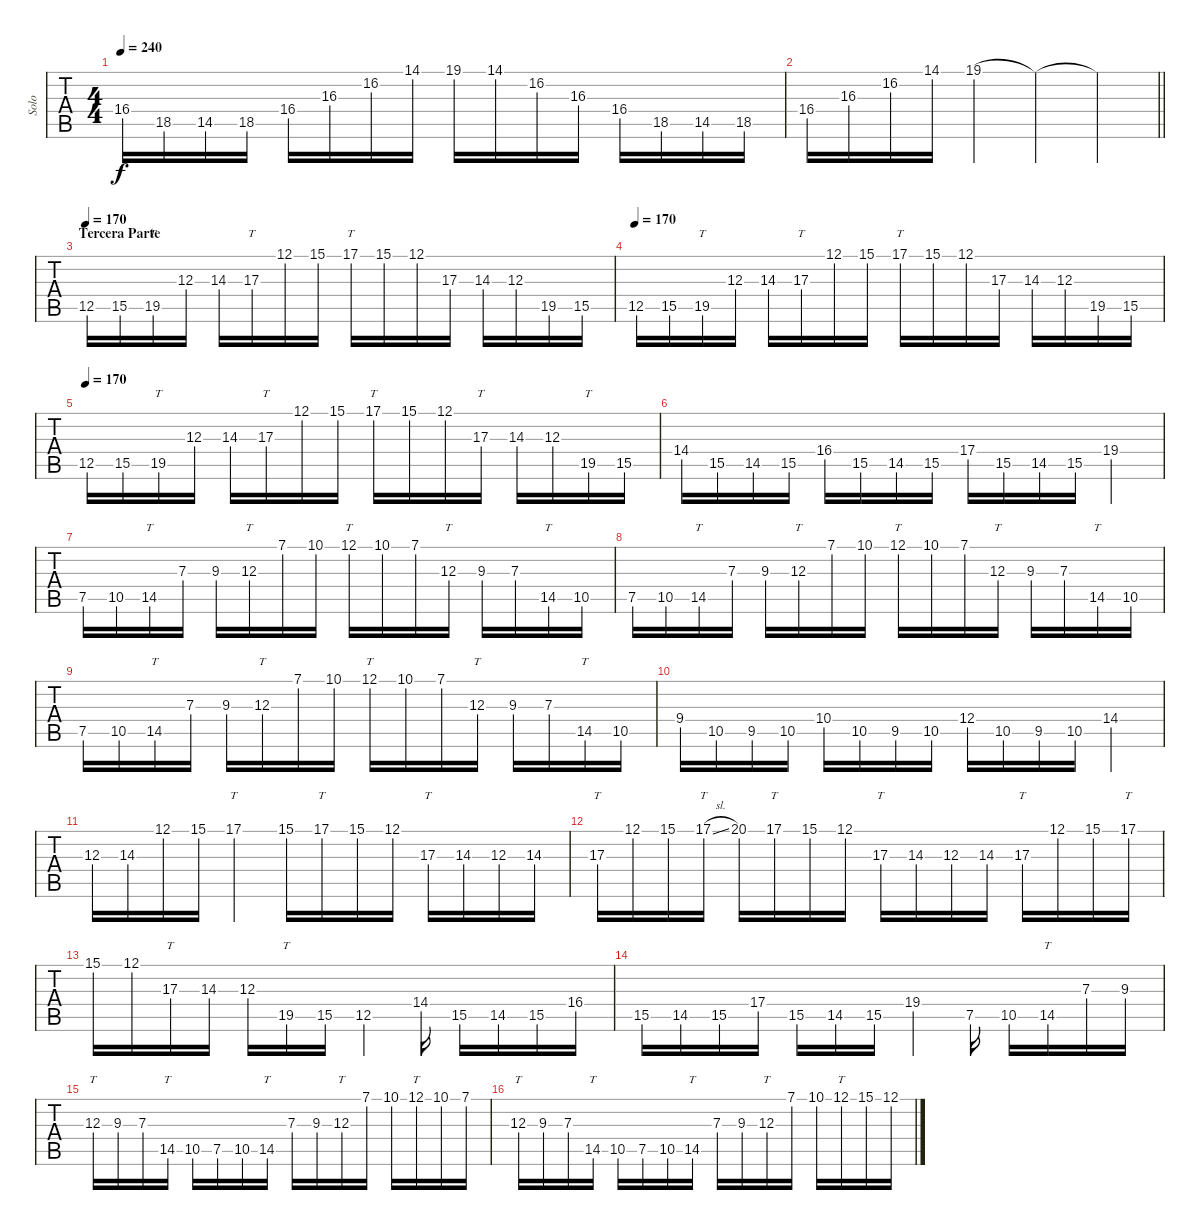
\track ("Solo" "Solo") {instrument distortionguitar}
\staff {tabs}
\tuning (E4 B3 G3 D3 A2 E2) {hide}
\ts (4 4)
\tempo 240
\clef g2
\ks c
16.4.16{dy f} 18.5.16 14.5.16 18.5.16 16.4.16 16.3.16 16.2.16 14.1.16 19.1.16 14.1.16 16.2.16 16.3.16 16.4.16 18.5.16 14.5.16 18.5.16 |
\barLineRight lightlight
16.4.16 16.3.16 16.2.16 14.1.16 19.1.4 19.1{t}.4 19.1{t}.4 |
\section ("" "Tercera Parte")
\tempo 170
12.5.16 15.5.16 19.5.16{tt} 12.3.16 14.3.16 17.3.16{tt} 12.1.16 15.1.16 17.1.16{tt} 15.1.16 12.1.16 17.3.16 14.3.16 12.3.16 19.5.16 15.5.16 |
\tempo 170
12.5.16 15.5.16 19.5.16{tt} 12.3.16 14.3.16 17.3.16{tt} 12.1.16 15.1.16 17.1.16{tt} 15.1.16 12.1.16 17.3.16 14.3.16 12.3.16 19.5.16 15.5.16 |
\tempo 170
12.5.16 15.5.16 19.5.16{tt} 12.3.16 14.3.16 17.3.16{tt} 12.1.16 15.1.16 17.1.16{tt} 15.1.16 12.1.16 17.3.16{tt} 14.3.16 12.3.16 19.5.16{tt} 15.5.16 |
14.4.16 15.5.16 14.5.16 15.5.16 16.4.16 15.5.16 14.5.16 15.5.16 17.4.16 15.5.16 14.5.16 15.5.16 19.4.4 |
7.5.16 10.5.16 14.5.16{tt} 7.3.16 9.3.16 12.3.16{tt} 7.1.16 10.1.16 12.1.16{tt} 10.1.16 7.1.16 12.3.16{tt} 9.3.16 7.3.16 14.5.16{tt} 10.5.16 |
7.5.16 10.5.16 14.5.16{tt} 7.3.16 9.3.16 12.3.16{tt} 7.1.16 10.1.16 12.1.16{tt} 10.1.16 7.1.16 12.3.16{tt} 9.3.16 7.3.16 14.5.16{tt} 10.5.16 |
7.5.16 10.5.16 14.5.16{tt} 7.3.16 9.3.16 12.3.16{tt} 7.1.16 10.1.16 12.1.16{tt} 10.1.16 7.1.16 12.3.16{tt} 9.3.16 7.3.16 14.5.16{tt} 10.5.16 |
9.4.16 10.5.16 9.5.16 10.5.16 10.4.16 10.5.16 9.5.16 10.5.16 12.4.16 10.5.16 9.5.16 10.5.16 14.4.4 |
12.3.16 14.3.16 12.1.16 15.1.16 17.1.4{tt} 15.1.16 17.1.16{tt} 15.1.16 12.1.16 17.3.16{tt} 14.3.16 12.3.16 14.3.16 |
17.3.16{tt} 12.1.16 15.1.16 17.1{sl}.16{tt} 20.1.16 17.1.16{tt} 15.1.16 12.1.16 17.3.16{tt} 14.3.16 12.3.16 14.3.16 17.3.16{tt} 12.1.16 15.1.16 17.1.16{tt} |
15.1.16 12.1.16 17.3.16{tt} 14.3.16 12.3.16 19.5.16{tt} 15.5.16 12.5.4 14.4.16 15.5.16 14.5.16 15.5.16 16.4.16 |
15.5.16 14.5.16 15.5.16 17.4.16 15.5.16 14.5.16 15.5.16 19.4.4 7.5.16 10.5.16 14.5.16{tt} 7.3.16 9.3.16 |
12.3.16{tt} 9.3.16 7.3.16 14.5.16{tt} 10.5.16 7.5.16 10.5.16 14.5.16{tt} 7.3.16 9.3.16 12.3.16{tt} 7.1.16 10.1.16 12.1.16{tt} 10.1.16 7.1.16 |
12.3.16{tt} 9.3.16 7.3.16 14.5.16{tt} 10.5.16 7.5.16 10.5.16 14.5.16{tt} 7.3.16 9.3.16 12.3.16{tt} 7.1.16 10.1.16 12.1.16{tt} 15.1.16 12.1.16
